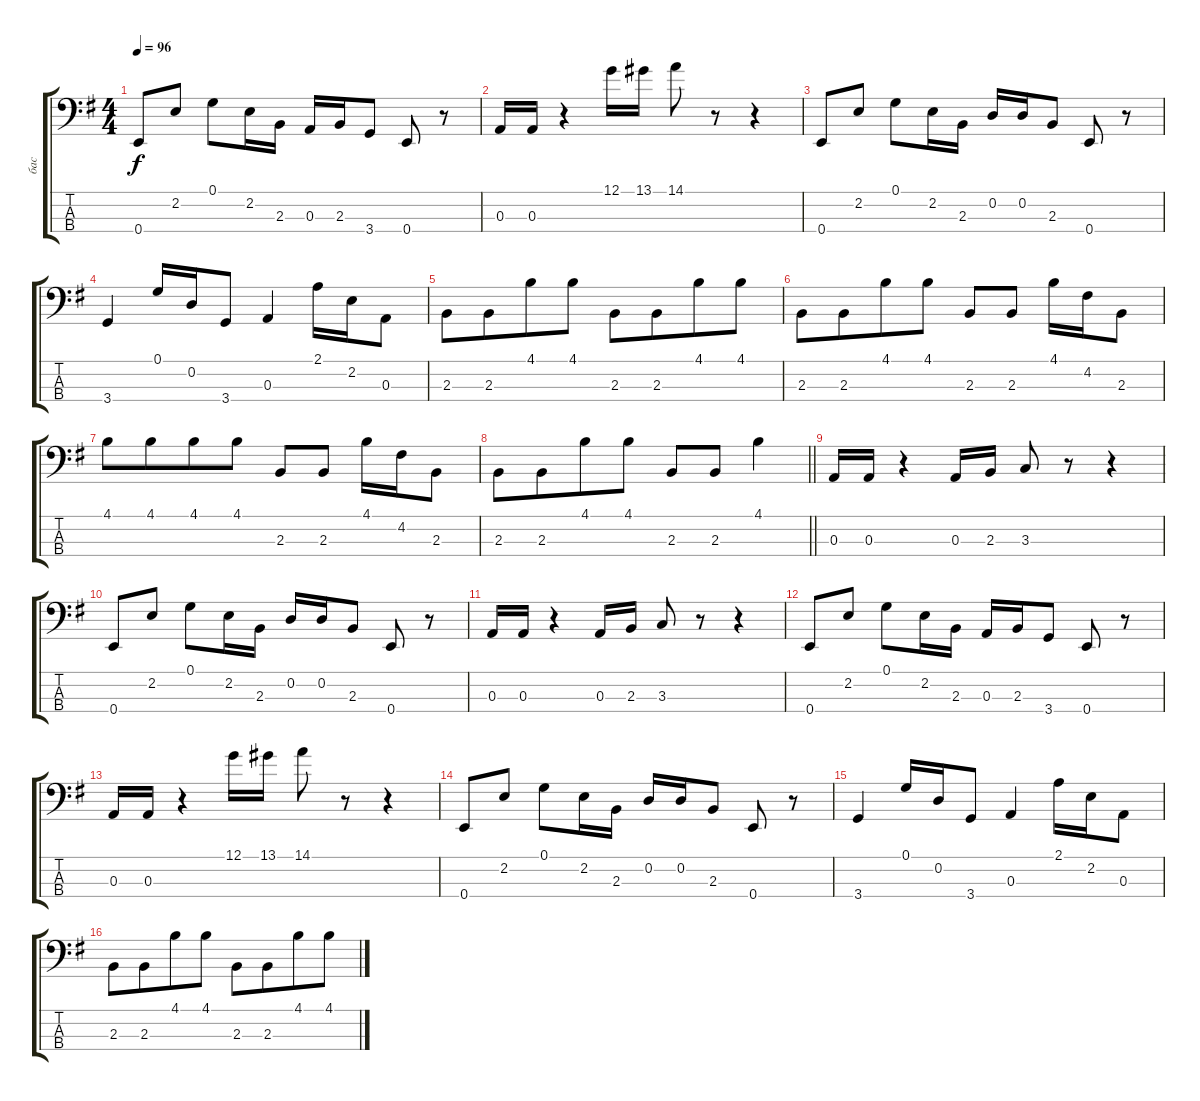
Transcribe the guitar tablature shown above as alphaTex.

\track ("бас" "бас") {instrument electricbasspick}
\staff {score tabs}
\tuning (G2 D2 A1 E1) {hide}
\ts (4 4)
\tempo 96
\clef f4
\ks eminor
0.4.8{dy f} 2.2.8 0.1.8 2.2.16 2.3.16 0.3.16 2.3.16 3.4.8 0.4.8 r.8 |
0.3.16 0.3.16 r.4 12.1.16 13.1.16 14.1.8 r.8 r.4 |
0.4.8 2.2.8 0.1.8 2.2.16 2.3.16 0.2.16 0.2.16 2.3.8 0.4.8 r.8 |
3.4.4 0.1.16 0.2.16 3.4.8 0.3.4 2.1.16 2.2.16 0.3.8 |
2.3.8 2.3.8{beam merge} 4.1.8 4.1.8 2.3.8 2.3.8{beam merge} 4.1.8 4.1.8 |
2.3.8 2.3.8{beam merge} 4.1.8 4.1.8 2.3.8 2.3.8 4.1.16 4.2.16 2.3.8 |
4.1.8 4.1.8{beam merge} 4.1.8 4.1.8 2.3.8 2.3.8 4.1.16 4.2.16 2.3.8 |
\barLineRight lightlight
2.3.8 2.3.8{beam merge} 4.1.8 4.1.8 2.3.8 2.3.8 4.1.4 |
\section ("" "")
0.3.16 0.3.16 r.4 0.3.16 2.3.16 3.3.8 r.8 r.4 |
0.4.8 2.2.8 0.1.8 2.2.16 2.3.16 0.2.16 0.2.16 2.3.8 0.4.8 r.8 |
0.3.16 0.3.16 r.4 0.3.16 2.3.16 3.3.8 r.8 r.4 |
0.4.8 2.2.8 0.1.8 2.2.16 2.3.16 0.3.16 2.3.16 3.4.8 0.4.8 r.8 |
0.3.16 0.3.16 r.4 12.1.16 13.1.16 14.1.8 r.8 r.4 |
0.4.8 2.2.8 0.1.8 2.2.16 2.3.16 0.2.16 0.2.16 2.3.8 0.4.8 r.8 |
3.4.4 0.1.16 0.2.16 3.4.8 0.3.4 2.1.16 2.2.16 0.3.8 |
2.3.8 2.3.8{beam merge} 4.1.8 4.1.8 2.3.8 2.3.8{beam merge} 4.1.8 4.1.8
